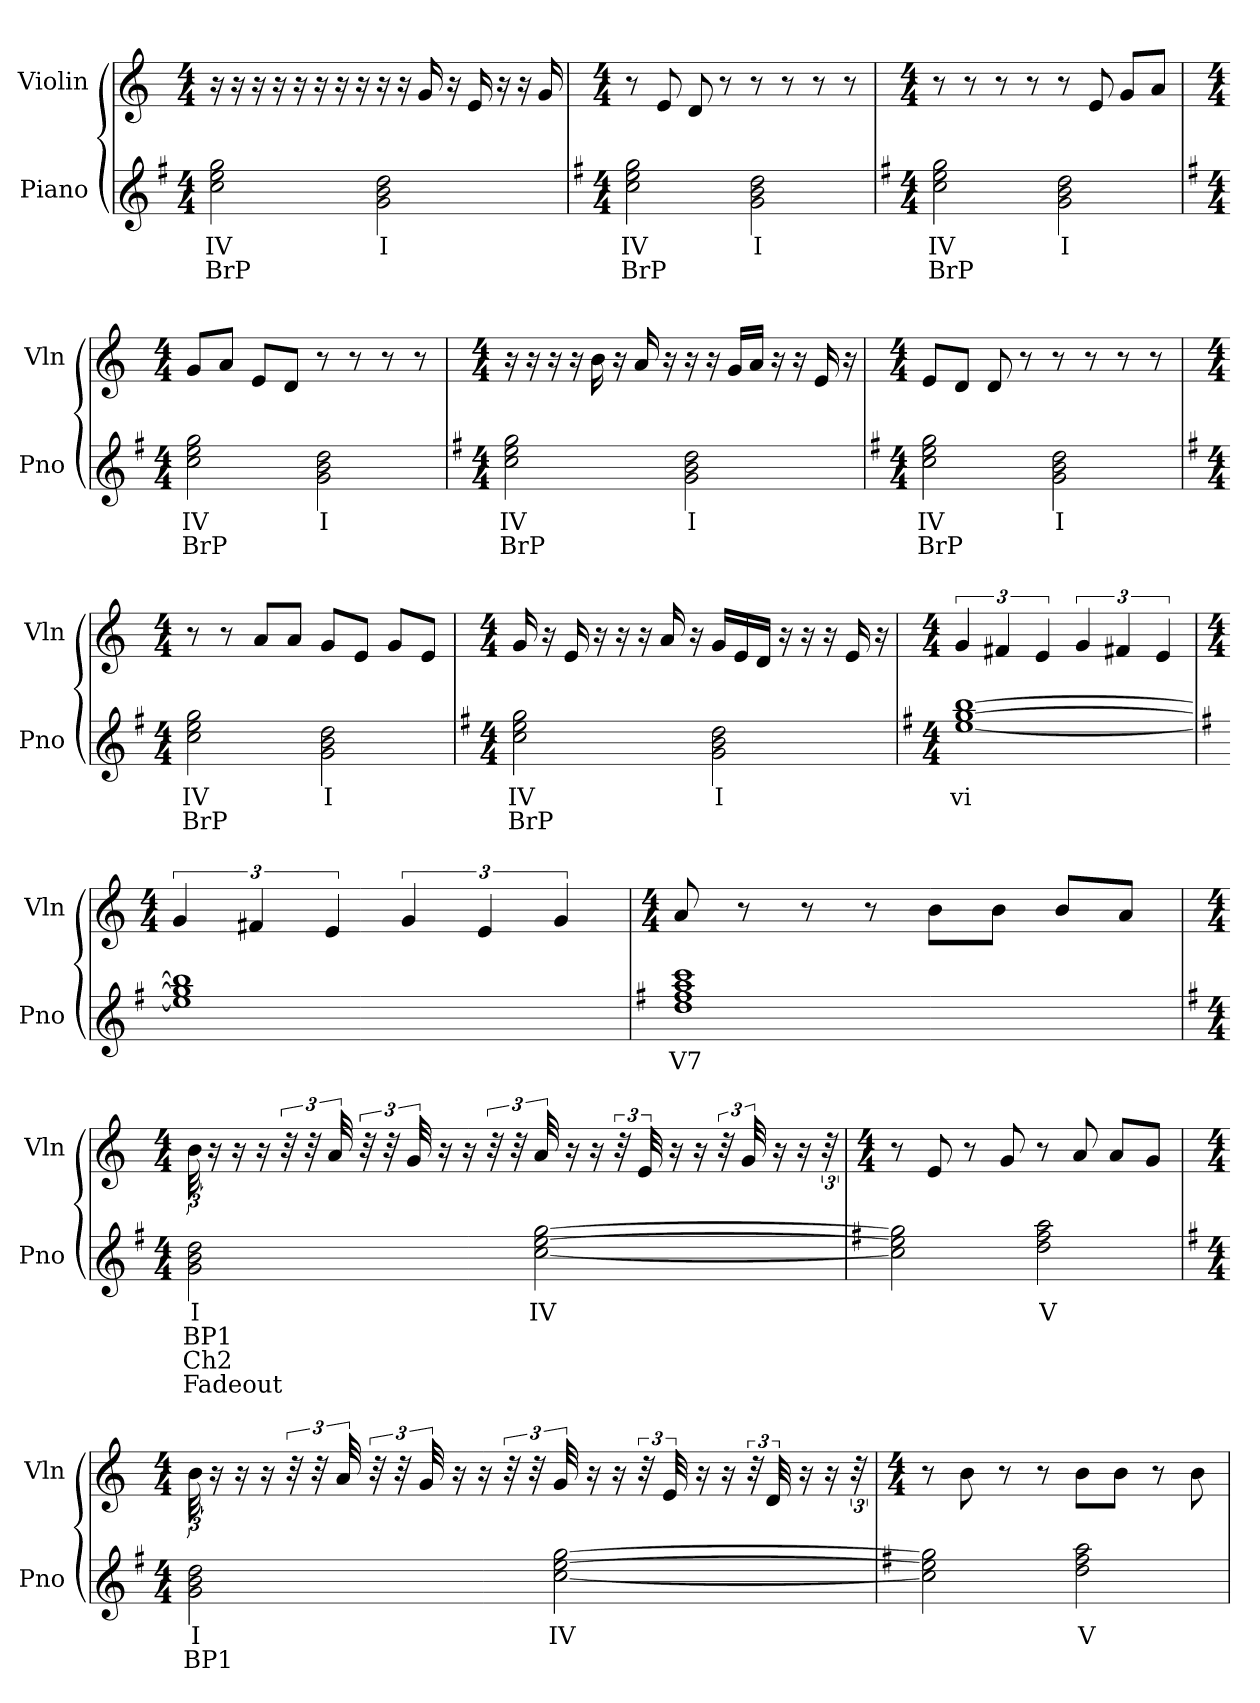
**kern	**text	**text	**text	**text	**kern
*part2	*part2	*part2	*part2	*part2	*part1
*staff2	*staff2	*staff2	*staff2	*staff2	*staff1
*I"Piano	*	*	*	*	*I"Violin
*I'Pno	*	*	*	*	*I'Vln
*k[f#]	*	*	*	*	*
*G:	*	*	*	*	*
*M4/4	*	*	*	*	*M4/4
=	=	=	=	=	=
2cc 2ee 2gg	IV	BrP	.	.	16r
.	.	.	.	.	16r
.	.	.	.	.	16r
.	.	.	.	.	16r
.	.	.	.	.	16r
.	.	.	.	.	16r
.	.	.	.	.	16r
.	.	.	.	.	16r
2g 2b 2dd	I	.	.	.	16r
.	.	.	.	.	16r
.	.	.	.	.	16g
.	.	.	.	.	16r
.	.	.	.	.	16e
.	.	.	.	.	16r
.	.	.	.	.	16r
.	.	.	.	.	16g
=	=	=	=	=	=
*k[f#]	*	*	*	*	*
*G:	*	*	*	*	*
*M4/4	*	*	*	*	*M4/4
2cc 2ee 2gg	IV	BrP	.	.	8r
.	.	.	.	.	8e
.	.	.	.	.	8d
.	.	.	.	.	8r
2g 2b 2dd	I	.	.	.	8r
.	.	.	.	.	8r
.	.	.	.	.	8r
.	.	.	.	.	8r
=	=	=	=	=	=
*k[f#]	*	*	*	*	*
*G:	*	*	*	*	*
*M4/4	*	*	*	*	*M4/4
2cc 2ee 2gg	IV	BrP	.	.	8r
.	.	.	.	.	8r
.	.	.	.	.	8r
.	.	.	.	.	8r
2g 2b 2dd	I	.	.	.	8r
.	.	.	.	.	8e
.	.	.	.	.	8gL
.	.	.	.	.	8aJ
=	=	=	=	=	=
*k[f#]	*	*	*	*	*
*G:	*	*	*	*	*
*M4/4	*	*	*	*	*M4/4
2cc 2ee 2gg	IV	BrP	.	.	8gL
.	.	.	.	.	8aJ
.	.	.	.	.	8eL
.	.	.	.	.	8dJ
2g 2b 2dd	I	.	.	.	8r
.	.	.	.	.	8r
.	.	.	.	.	8r
.	.	.	.	.	8r
=	=	=	=	=	=
*k[f#]	*	*	*	*	*
*G:	*	*	*	*	*
*M4/4	*	*	*	*	*M4/4
2cc 2ee 2gg	IV	BrP	.	.	16r
.	.	.	.	.	16r
.	.	.	.	.	16r
.	.	.	.	.	16r
.	.	.	.	.	16b
.	.	.	.	.	16r
.	.	.	.	.	16a
.	.	.	.	.	16r
2g 2b 2dd	I	.	.	.	16r
.	.	.	.	.	16r
.	.	.	.	.	16gLL
.	.	.	.	.	16aJJ
.	.	.	.	.	16r
.	.	.	.	.	16r
.	.	.	.	.	16e
.	.	.	.	.	16r
=	=	=	=	=	=
*k[f#]	*	*	*	*	*
*G:	*	*	*	*	*
*M4/4	*	*	*	*	*M4/4
2cc 2ee 2gg	IV	BrP	.	.	8eL
.	.	.	.	.	8dJ
.	.	.	.	.	8d
.	.	.	.	.	8r
2g 2b 2dd	I	.	.	.	8r
.	.	.	.	.	8r
.	.	.	.	.	8r
.	.	.	.	.	8r
=	=	=	=	=	=
*k[f#]	*	*	*	*	*
*G:	*	*	*	*	*
*M4/4	*	*	*	*	*M4/4
2cc 2ee 2gg	IV	BrP	.	.	8r
.	.	.	.	.	8r
.	.	.	.	.	8aL
.	.	.	.	.	8aJ
2g 2b 2dd	I	.	.	.	8gL
.	.	.	.	.	8eJ
.	.	.	.	.	8gL
.	.	.	.	.	8eJ
=	=	=	=	=	=
*k[f#]	*	*	*	*	*
*G:	*	*	*	*	*
*M4/4	*	*	*	*	*M4/4
2cc 2ee 2gg	IV	BrP	.	.	16g
.	.	.	.	.	16r
.	.	.	.	.	16e
.	.	.	.	.	16r
.	.	.	.	.	16r
.	.	.	.	.	16r
.	.	.	.	.	16a
.	.	.	.	.	16r
2g 2b 2dd	I	.	.	.	16gLL
.	.	.	.	.	16e
.	.	.	.	.	16dJJ
.	.	.	.	.	16r
.	.	.	.	.	16r
.	.	.	.	.	16r
.	.	.	.	.	16e
.	.	.	.	.	16r
=	=	=	=	=	=
*k[f#]	*	*	*	*	*
*G:	*	*	*	*	*
*M4/4	*	*	*	*	*M4/4
[1ee [1gg [1bb	vi	.	.	.	6g
.	.	.	.	.	6f#X
.	.	.	.	.	6e
.	.	.	.	.	6g
.	.	.	.	.	6f#X
.	.	.	.	.	6e
=	=	=	=	=	=
*k[f#]	*	*	*	*	*
*G:	*	*	*	*	*
*	*	*	*	*	*M4/4
1ee] 1gg] 1bb]	.	.	.	.	6g
.	.	.	.	.	6f#X
.	.	.	.	.	6e
.	.	.	.	.	6g
.	.	.	.	.	6e
.	.	.	.	.	6g
=	=	=	=	=	=
*k[f#]	*	*	*	*	*
*G:	*	*	*	*	*
*	*	*	*	*	*M4/4
1dd 1ff# 1aa 1ccc	V7	.	.	.	8a
.	.	.	.	.	8r
.	.	.	.	.	8r
.	.	.	.	.	8r
.	.	.	.	.	8bL
.	.	.	.	.	8bJ
.	.	.	.	.	8bL
.	.	.	.	.	8aJ
=	=	=	=	=	=
*k[f#]	*	*	*	*	*
*G:	*	*	*	*	*
*M4/4	*	*	*	*	*M4/4
2g 2b 2dd	I	BP1	Ch2	Fadeout	48b
.	.	.	.	.	16r
.	.	.	.	.	16r
.	.	.	.	.	16r
.	.	.	.	.	48r
.	.	.	.	.	48r
.	.	.	.	.	48a
.	.	.	.	.	48r
.	.	.	.	.	48r
.	.	.	.	.	48g
.	.	.	.	.	16r
.	.	.	.	.	16r
.	.	.	.	.	48r
.	.	.	.	.	48r
[2cc [2ee [2gg	IV	.	.	.	48a
.	.	.	.	.	16r
.	.	.	.	.	16r
.	.	.	.	.	48r
.	.	.	.	.	48e
.	.	.	.	.	16r
.	.	.	.	.	16r
.	.	.	.	.	48r
.	.	.	.	.	48g
.	.	.	.	.	16r
.	.	.	.	.	16r
.	.	.	.	.	48r
=	=	=	=	=	=
*k[f#]	*	*	*	*	*
*G:	*	*	*	*	*
*	*	*	*	*	*M4/4
2cc] 2ee] 2gg]	.	.	.	.	8r
.	.	.	.	.	8e
.	.	.	.	.	8r
.	.	.	.	.	8g
2dd 2ff# 2aa	V	.	.	.	8r
.	.	.	.	.	8a
.	.	.	.	.	8aL
.	.	.	.	.	8gJ
=	=	=	=	=	=
*k[f#]	*	*	*	*	*
*G:	*	*	*	*	*
*M4/4	*	*	*	*	*M4/4
2g 2b 2dd	I	BP1	.	.	48b
.	.	.	.	.	16r
.	.	.	.	.	16r
.	.	.	.	.	16r
.	.	.	.	.	48r
.	.	.	.	.	48r
.	.	.	.	.	48a
.	.	.	.	.	48r
.	.	.	.	.	48r
.	.	.	.	.	48g
.	.	.	.	.	16r
.	.	.	.	.	16r
.	.	.	.	.	48r
.	.	.	.	.	48r
[2cc [2ee [2gg	IV	.	.	.	48g
.	.	.	.	.	16r
.	.	.	.	.	16r
.	.	.	.	.	48r
.	.	.	.	.	48e
.	.	.	.	.	16r
.	.	.	.	.	16r
.	.	.	.	.	48r
.	.	.	.	.	48d
.	.	.	.	.	16r
.	.	.	.	.	16r
.	.	.	.	.	48r
=	=	=	=	=	=
*k[f#]	*	*	*	*	*
*G:	*	*	*	*	*
*	*	*	*	*	*M4/4
2cc] 2ee] 2gg]	.	.	.	.	8r
.	.	.	.	.	8b
.	.	.	.	.	8r
.	.	.	.	.	8r
2dd 2ff# 2aa	V	.	.	.	8bL
.	.	.	.	.	8bJ
.	.	.	.	.	8r
.	.	.	.	.	8b
=	=	=	=	=	=
*-	*-	*-	*-	*-	*-
